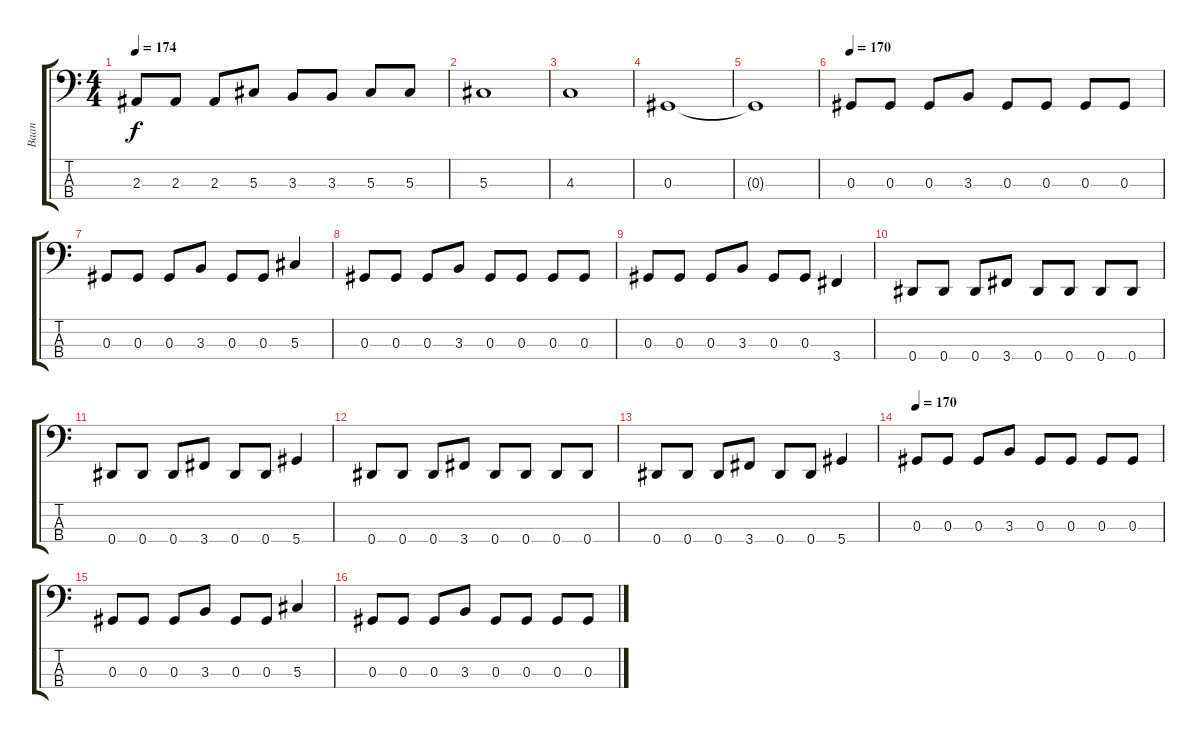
\track ("Baan" "Baan") {instrument electricbassfinger}
\staff {score tabs}
\tuning (Gb2 Db2 Ab1 Eb1) {hide}
\ts (4 4)
\tempo 174
\clef f4
\ks c
2.3.8{dy f} 2.3.8 2.3.8 5.3.8 3.3.8 3.3.8 5.3.8 5.3.8 |
5.3.1 |
4.3.1 |
0.3.1 |
0.3{t}.1 |
\tempo 170
0.3.8 0.3.8 0.3.8 3.3.8 0.3.8 0.3.8 0.3.8 0.3.8 |
0.3.8 0.3.8 0.3.8 3.3.8 0.3.8 0.3.8 5.3.4 |
0.3.8 0.3.8 0.3.8 3.3.8 0.3.8 0.3.8 0.3.8 0.3.8 |
0.3.8 0.3.8 0.3.8 3.3.8 0.3.8 0.3.8 3.4.4 |
0.4.8 0.4.8 0.4.8 3.4.8 0.4.8 0.4.8 0.4.8 0.4.8 |
0.4.8 0.4.8 0.4.8 3.4.8 0.4.8 0.4.8 5.4.4 |
0.4.8 0.4.8 0.4.8 3.4.8 0.4.8 0.4.8 0.4.8 0.4.8 |
0.4.8 0.4.8 0.4.8 3.4.8 0.4.8 0.4.8 5.4.4 |
\tempo 170
0.3.8 0.3.8 0.3.8 3.3.8 0.3.8 0.3.8 0.3.8 0.3.8 |
0.3.8 0.3.8 0.3.8 3.3.8 0.3.8 0.3.8 5.3.4 |
0.3.8 0.3.8 0.3.8 3.3.8 0.3.8 0.3.8 0.3.8 0.3.8
